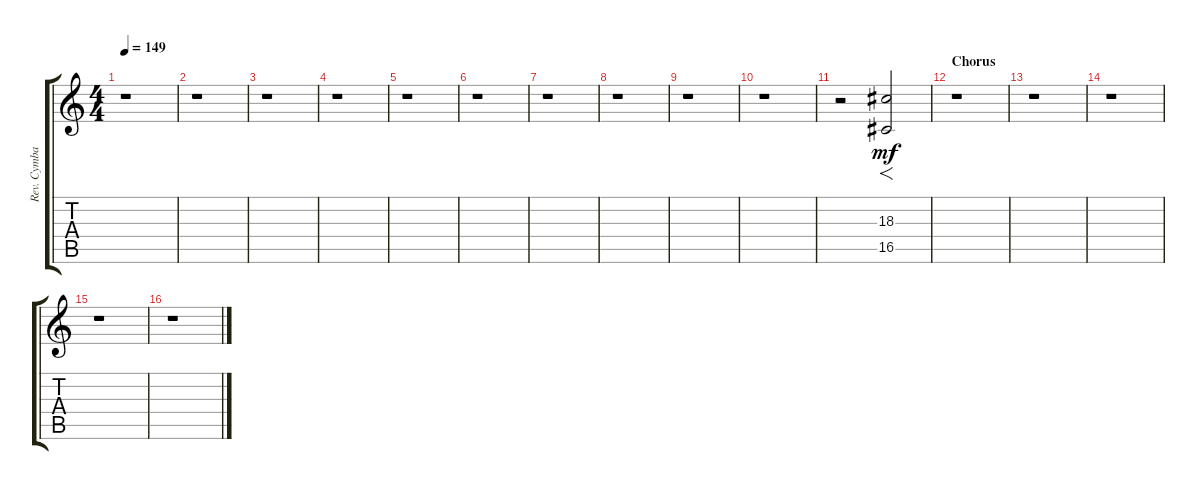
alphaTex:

\track ("Rev. Cymbals" "Rev. Cymba") {instrument reversecymbal}
\staff {score tabs}
\tuning (E4 B3 G3 D3 A2 E2) {hide}
\ts (4 4)
\tempo 149
\clef g2
\ks c
r.1{dy mf} |
r.1 |
r.1 |
r.1 |
r.1 |
r.1 |
r.1 |
r.1 |
r.1 |
r.1 |
r.2 (18.3 16.5).2{f} |
\section ("" "Chorus")
r.1 |
r.1 |
r.1 |
r.1 |
r.1
